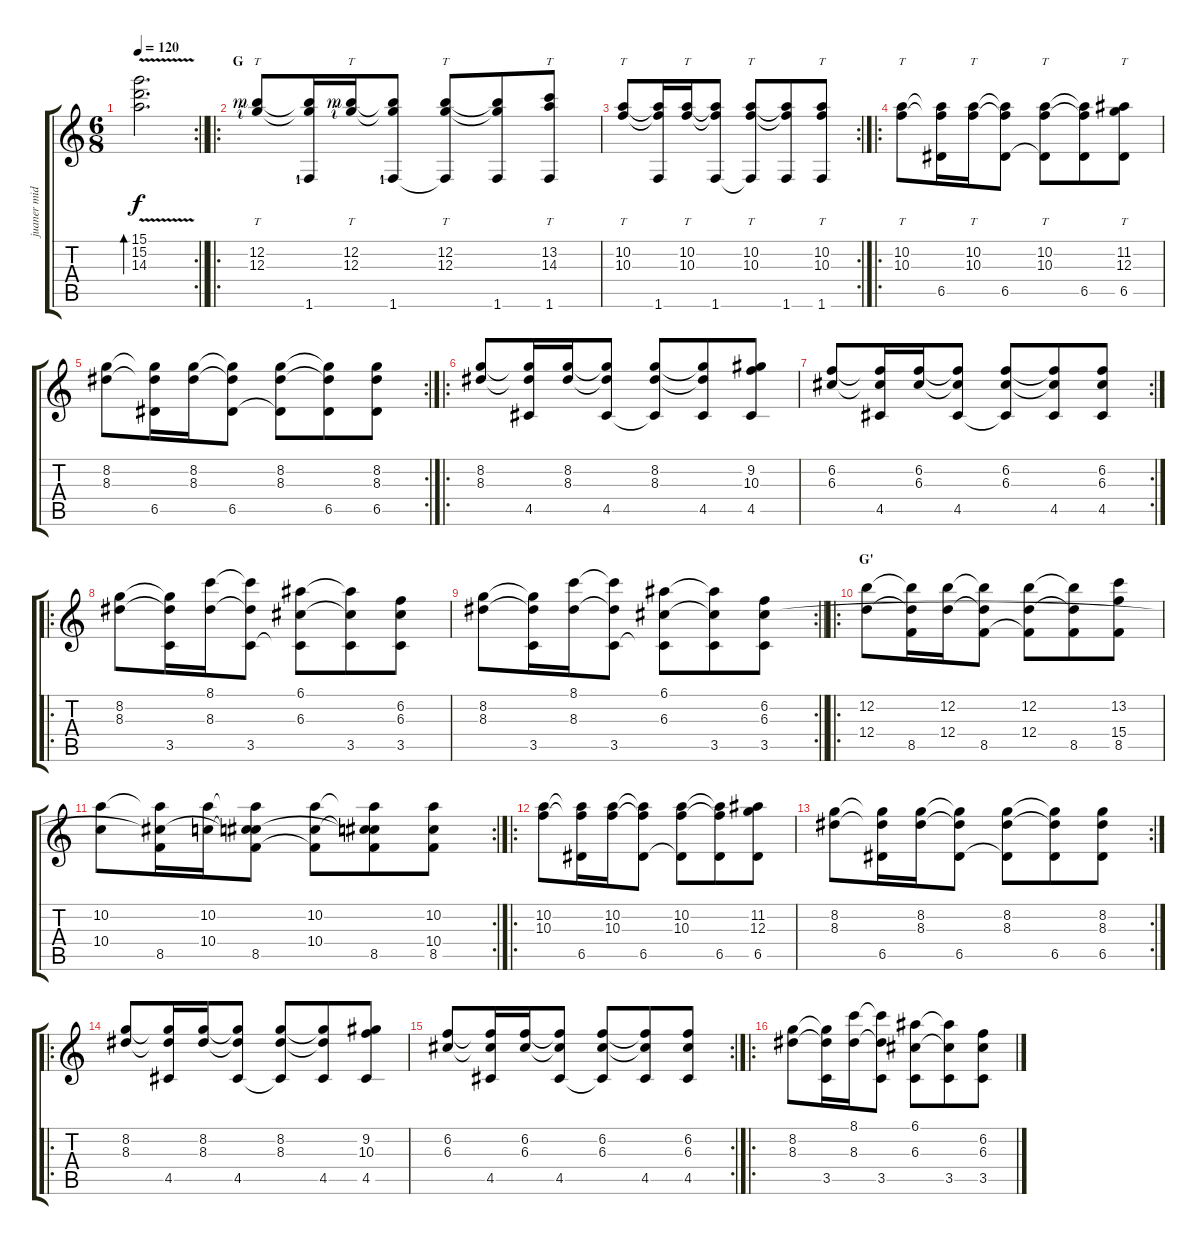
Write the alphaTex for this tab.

\track ("juaner midi guitar 1" "juaner mid") {instrument distortionguitar}
\staff {score tabs}
\tuning (E4 B3 G3 D3 A2 E2) {hide}
\rc 2
\ts (6 8)
\tempo 120
\clef g2
\barLineRight lightlight
\ks c
(15.1 15.2{v} 14.3).2{d bd 480 dy f} |
\ro
\section ("" "G")
(12.2{rf 3} 12.3{rf 2}).8{tt} (12.2{t} 12.3{t} 1.6{lf 2}).16 (12.2{rf 3} 12.3{rf 2}).16{tt} (12.2{t} 12.3{t} 1.6{lf 2}).8 (12.2 12.3 1.6{t}).8{tt} (12.2{t} 12.3{t} 1.6).8 (13.2 14.3 1.6).8{tt} |
\rc 2
(10.2 10.3).8{tt} (10.2{t} 10.3{t} 1.6).16 (10.2 10.3).16{tt} (10.2{t} 10.3{t} 1.6).8 (10.2 10.3 1.6{t}).8{tt} (10.2{t} 10.3{t} 1.6).8 (10.2 10.3 1.6).8{tt} |
\ro
(10.2 10.3).8{tt} (10.2{t} 10.3{t} 6.5).16 (10.2 10.3).16{tt} (10.2{t} 10.3{t} 6.5).8 (10.2 10.3 6.5{t}).8{tt} (10.2{t} 10.3{t} 6.5).8 (11.2 12.3 6.5).8{tt} |
\rc 2
(8.2 8.3).8 (8.2{t} 8.3{t} 6.5).16 (8.2 8.3).16 (8.2{t} 8.3{t} 6.5).8 (8.2 8.3 6.5{t}).8 (8.2{t} 8.3{t} 6.5).8 (8.2 8.3 6.5).8 |
\ro
(8.2 8.3).8 (8.2{t} 8.3{t} 4.5).16 (8.2 8.3).16 (8.2{t} 8.3{t} 4.5).8 (8.2 8.3 4.5{t}).8 (8.2{t} 8.3{t} 4.5).8 (9.2 10.3 4.5).8 |
\rc 2
(6.2 6.3).8 (6.2{t} 6.3{t} 4.5).16 (6.2 6.3).16 (6.2{t} 6.3{t} 4.5).8 (6.2 6.3 4.5{t}).8 (6.2{t} 6.3{t} 4.5).8 (6.2 6.3 4.5).8 |
\ro
(8.2 8.3).8 (8.2{t} 8.3{t} 3.5).16 (8.1 8.3).16 (8.1{t} 8.3{t} 3.5).8 (6.1 6.3 3.5{t}).8 (6.1{t} 6.3{t} 3.5).8 (6.2 6.3 3.5).8 |
\rc 2
\barLineRight lightlight
(8.2 8.3).8 (8.2{t} 8.3{t} 3.5).16 (8.1 8.3).16 (8.1{t} 8.3{t} 3.5).8 (6.1 6.3 3.5{t}).8 (6.1{t} 6.3{t} 3.5).8 (6.2 6.3 3.5).8 |
\ro
\section ("" "G'")
(12.2 12.4).8 (12.2{t} 12.4{t} 8.5).16 (12.2 12.4).16 (12.2{t} 12.4{t} 8.5).8 (12.2 12.4 8.5{t}).8 (12.2{t} 12.4{t} 8.5).8 (13.2 15.4 8.5).8 |
\rc 2
(10.2 10.4).8 (10.2{t} 6.3{t} 8.5).16 (10.2 10.4).16 (10.2{t} 6.3{t} 10.4{t} 8.5).8 (10.2 10.4 8.5{t}).8 (10.2{t} 6.3{t} 10.4{t} 8.5).8 (10.2 10.4 8.5).8 |
\ro
(10.2 10.3).8 (10.2{t} 10.3{t} 6.5).16 (10.2 10.3).16 (10.2{t} 10.3{t} 6.5).8 (10.2 10.3 6.5{t}).8 (10.2{t} 10.3{t} 6.5).8 (11.2 12.3 6.5).8 |
\rc 2
(8.2 8.3).8 (8.2{t} 8.3{t} 6.5).16 (8.2 8.3).16 (8.2{t} 8.3{t} 6.5).8 (8.2 8.3 6.5{t}).8 (8.2{t} 8.3{t} 6.5).8 (8.2 8.3 6.5).8 |
\ro
(8.2 8.3).8 (8.2{t} 8.3{t} 4.5).16 (8.2 8.3).16 (8.2{t} 8.3{t} 4.5).8 (8.2 8.3 4.5{t}).8 (8.2{t} 8.3{t} 4.5).8 (9.2 10.3 4.5).8 |
\rc 2
(6.2 6.3).8 (6.2{t} 6.3{t} 4.5).16 (6.2 6.3).16 (6.2{t} 6.3{t} 4.5).8 (6.2 6.3 4.5{t}).8 (6.2{t} 6.3{t} 4.5).8 (6.2 6.3 4.5).8 |
\ro
(8.2 8.3).8 (8.2{t} 8.3{t} 3.5).16 (8.1 8.3).16 (8.1{t} 8.3{t} 3.5).8 (6.1 6.3 3.5{t}).8 (6.1{t} 6.3{t} 3.5).8 (6.2 6.3 3.5).8
